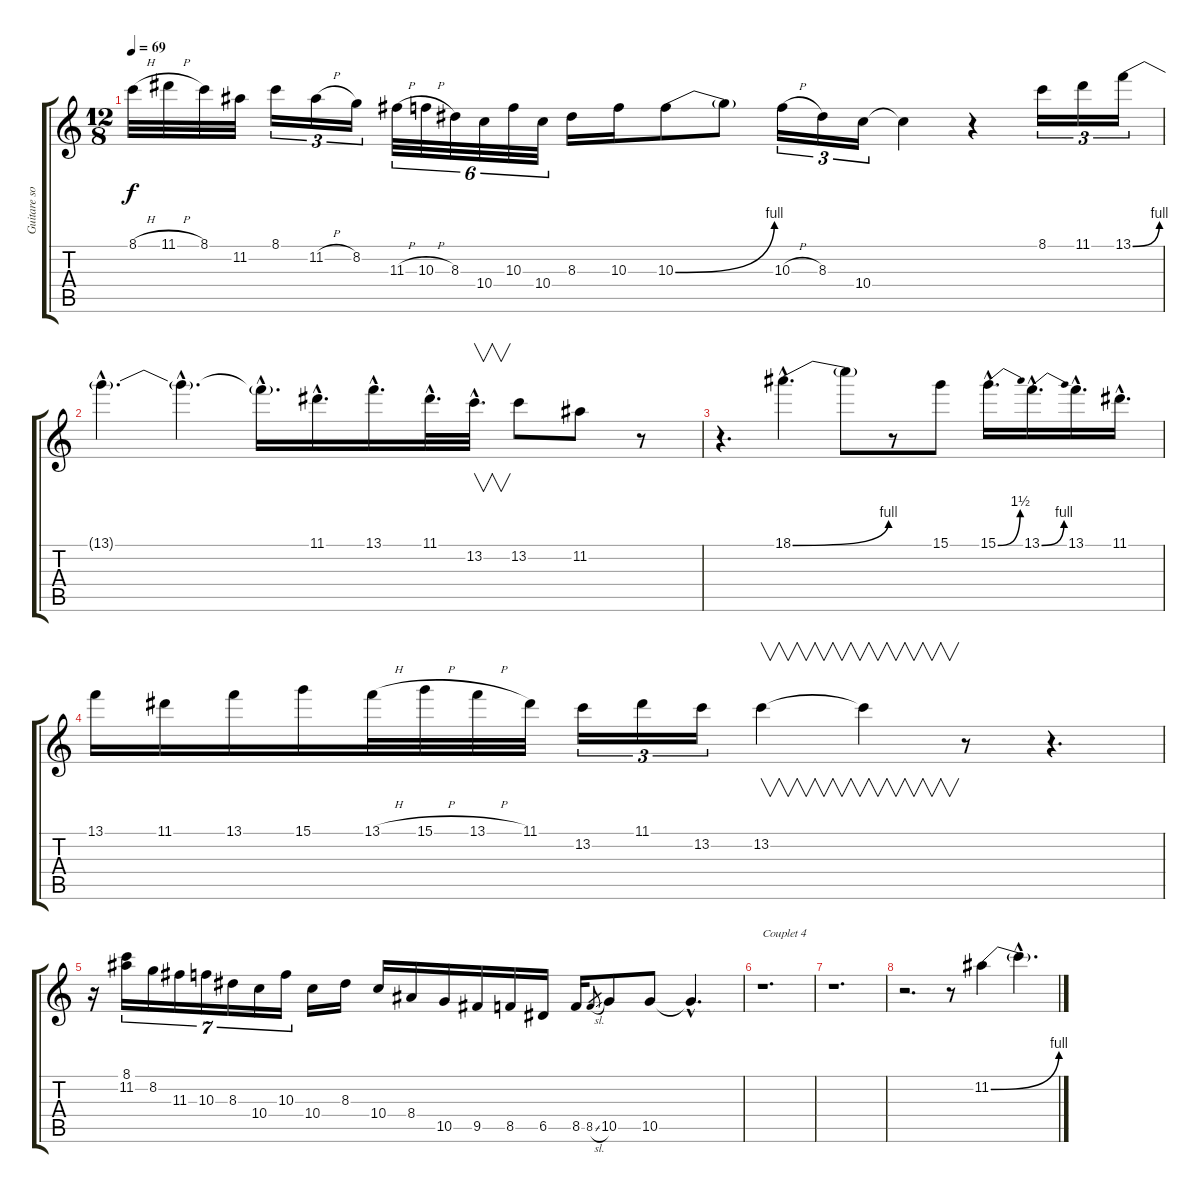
\track ("Guitare solo" "Guitare so") {instrument electricguitarjazz}
\staff {score tabs}
\tuning (E4 B3 G3 D3 A2 E2) {hide}
\ts (12 8)
\tempo 69
\clef g2
\ks c
8.1{h}.32{dy f} 11.1{h}.32 8.1.32 11.2.32 8.1.16{tu (3 2)} 11.2{h}.16{tu (3 2)} 8.2.16{tu (3 2)} 11.3{h}.32{tu (6 4)} 10.3{h}.32{tu (6 4)} 8.3.32{tu (6 4)} 10.4.32{tu (6 4)} 10.3.32{tu (6 4)} 10.4.32{tu (6 4)} 8.3.16 10.3.16 10.3{be (bend 0 0 60 4)}.8 10.3{t}.8 10.3{h}.16{tu (3 2)} 8.3.16{tu (3 2)} 10.4.16{tu (3 2)} 10.4{t}.4 r.4 8.1.16{tu (3 2)} 11.1.16{tu (3 2)} 13.1{be (bend 0 0 60 4)}.16{tu (3 2)} |
13.1{hac t}.4{d} 13.1{hac t}.4{d} 13.1{hac t}.16{d} 11.1{hac}.16{d} 13.1{hac}.16{d} 11.1{hac}.32{d} 13.2{hac}.32{v d} 13.2.8 11.2.8 r.8 |
r.4{d} 18.1{be (bend 0 0 60 4) hac}.4{d} 18.1{t}.8 r.8 15.1.8 15.1{be (bend 0 0 60 6) hac}.16{d} 13.1{be (bend 0 0 60 4) hac}.16{d} 13.1{hac}.16{d} 11.1{hac}.16{d} |
13.1.16 11.1.16 13.1.16 15.1.16 13.1{h}.32 15.1{h}.32 13.1{h}.32 11.1.32 13.2.16{tu (3 2)} 11.1.16{tu (3 2)} 13.2.16{tu (3 2)} 13.2.4{v} 13.2{t}.4{v} r.8 r.4{d} |
r.16 (8.1 11.2).16{tu (7 4)} 8.2.16{tu (7 4)} 11.3.16{tu (7 4)} 10.3.16{tu (7 4)} 8.3.16{tu (7 4)} 10.4.16{tu (7 4)} 10.3.16{tu (7 4)} 10.4.16 8.3.16 10.4.16 8.4.16 10.5.16 9.5.16 8.5.16 6.5.16 8.5.16 8.5{sl}.8{gr} 10.5.8 10.5.8 10.5{hac t}.4{d} |
r.1{d txt "Couplet 4"} |
r.1{d} |
r.2{d} r.8 11.2{be (bend 0 0 60 4)}.4 11.2{hac t}.4{d}
